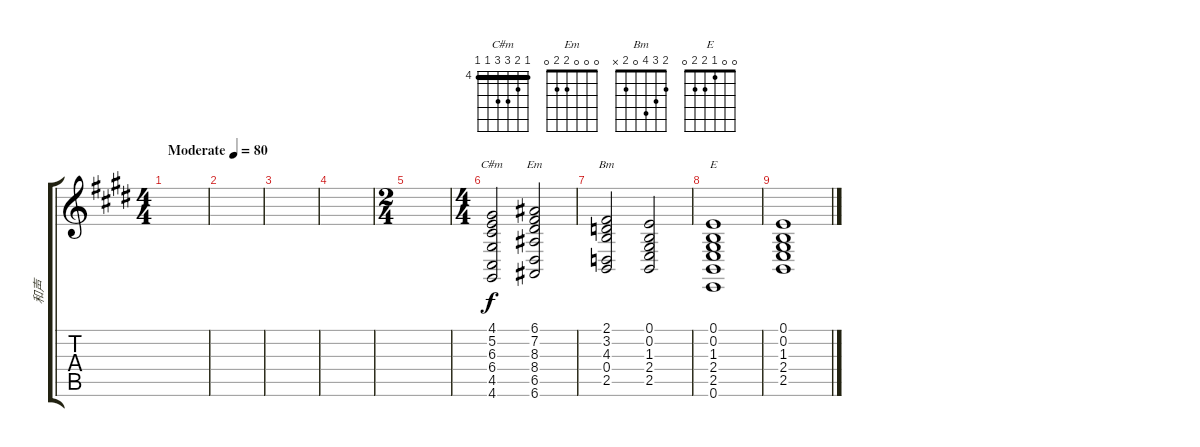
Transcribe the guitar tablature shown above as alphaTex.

\track ("和声" "和声") {instrument stringensemble2}
\staff {score tabs}
\tuning (E4 B3 G3 D3 A2 E2) {hide}
\chord ("C#m" 4 5 6 6 4 4) {firstfret 4 barre 4}
\chord ("Em" 0 0 0 2 2 0)
\chord ("Bm" 2 3 4 0 2 x)
\chord ("E" 0 0 1 2 2 0)
\ts (4 4)
\tempo (80 "Moderate")
\clef g2
\ks c#minor
|
|
|
|
\ts (2 4)
|
\ts (4 4)
(4.1 5.2 6.3 6.4 4.5 4.6).2{ch "C#m"} (6.1 7.2 8.3 8.4 6.5 6.6).2{ch "Em"} |
(2.1 3.2 4.3 0.4 2.5).2{ch "Bm"} (0.1 0.2 1.3 2.4 2.5).2 |
(0.1 0.2 1.3 2.4 2.5 0.6).1{ch "E"} |
(0.1 0.2 1.3 2.4 2.5).1
